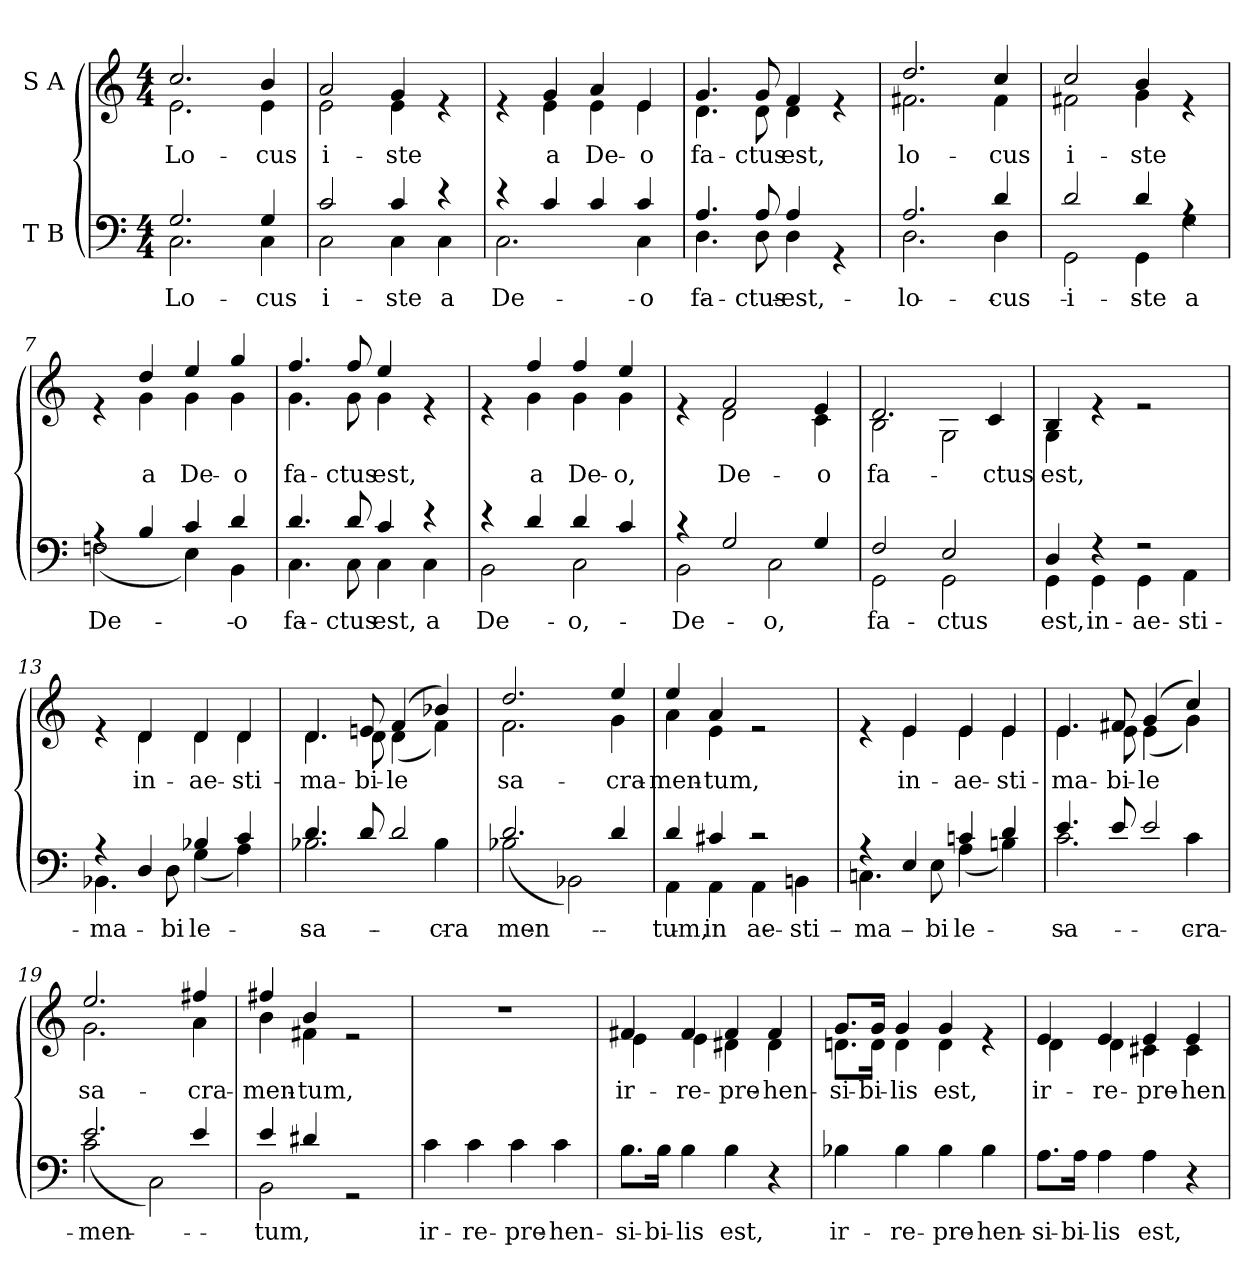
**kern	**text	**kern	**text
*part2	*part2	*part1	*part1
*staff2	*staff2	*staff1	*staff1
*I"T B	*	*I"S A	*
*clefF4	*	*clefG2	*
*k[]	*	*k[]	*
*M4/4	*	*M4/4	*
*MM75	*	*MM75	*
=1	=1	=1	=1
*^	*	*^	*
2.G/	2.C\	Lo-	2.cc/	2.e\	Lo-
4G/	4C\	-cus	4b/	4e\	-cus
=2	=2	=2	=2	=2	=2
2c/	2C\	i-	2a/	2e\	i-
4c/	4C\	-ste	4g/	4e\	-ste
4r	4C\	a	4re	4ryy	.
=3	=3	=3	=3	=3	=3
4r	2.C\	De-	4re	4ryy	.
4c/	.	.	4g/	4e\	a
4c/	.	.	4a/	4e\	De-
4c/	4C\	-o	4e/	4e\	-o
=4	=4	=4	=4	=4	=4
4.A/	4.D\	fa-	4.g/	4.d\	fa-
8A/	8D\	-ctus	8g/	8d\	-ctus
4A/	4D\	est,	4f/	4d\	est,
4rGG	4ryy	.	4re	4ryy	.
=5	=5	=5	=5	=5	=5
2.A/	2.D\	lo-	2.dd/	2.f#X\	lo-
4d/	4D\	-cus	4cc/	4f#\	-cus
=6	=6	=6	=6	=6	=6
2d/	2GG\	i-	2cc/	2f#X\	i-
4d/	4GG\	-ste	4b/	4g\	-ste
4rA	4G\	a	4re	4ryy	.
!!LO:LB:g=z	!!
=7	=7	=7	=7	=7	=7
4rA	(2Fn\	De-	4re	4ryy	.
4B/	.	.	4dd/	4g\	a
4c/	4E\)	.	4ee/	4g\	De-
4d/	4BB\	-o	4gg/	4g\	-o
=8	=8	=8	=8	=8	=8
4.d/	4.C\	fa-	4.ff/	4.g\	fa-
8d/	8C\	-ctus	8ff/	8g\	-ctus
4c/	4C\	est,	4ee/	4g\	est,
4r	4C\	a	4re	4ryy	.
=9	=9	=9	=9	=9	=9
4r	2BB\	De-	4re	4ryy	.
4d/	.	.	4ff/	4g\	a
4d/	2C\	-o,	4ff/	4g\	De-
4c/	.	.	4ee/	4g\	-o,
=10	=10	=10	=10	=10	=10
4r	2BB\	De-	4re	4ryy	.
2G/	.	.	2f/	2d\	De-
.	2C\	-o,	.	.	.
4G/	.	.	4e/	4c\	-o
=11	=11	=11	=11	=11	=11
2F/	2GG\	fa-	2.d/	2B\	fa-
2E/	2GG\	-ctus	.	2G\	.
.	.	.	4c/	.	-ctus
=12	=12	=12	=12	=12	=12
4D/	4GG\	est,	4B/	4G\	est,
4r	4GG\	in-	4re	2.ryy	.
2r	4GG\	-ae-	2re	.	.
.	4AA\	-sti-	.	.	.
!!LO:LB:g=z	!!
=13	=13	=13	=13	=13	=13
4r	4.BB-X\	-ma-	4re	4ryy	.
4D/	.	.	4d/	4d\	in-
.	8D\	-bi-	.	.	.
4B-X/	(4G\	-le	4d/	4d\	-ae-
4c/	4A\)	.	4d/	4d\	-sti-
=14	=14	=14	=14	=14	=14
4.d/	2.B-X\	sa-	4.d/	4.d\	-ma-
8d/	.	.	8eni/	8d\	-bi-
2d/	.	.	(4f/	(4d\	-le
.	4B-\	-cra-	4b-X/)	4f\)	.
=15	=15	=15	=15	=15	=15
2.d/	(2B-X\	-men-	2.dd/	2.f\	sa-
.	2BB-X\)	.	.	.	.
4d/	.	.	4ee/	4g\	-cra-
=16	=16	=16	=16	=16	=16
4d/	4AA\	-tum,	4ee/	4a\	-men-
4c#X/	4AA\	in-	4a/	4e\	-tum,
2r	4AA\	-ae-	2re	2ryy	.
.	4BBn\	-sti-	.	.	.
=17	=17	=17	=17	=17	=17
4r	4.Cn\	-ma-	4re	4ryy	.
4E/	.	.	4e/	4e\	in-
.	8E\	-bi-	.	.	.
4cn/	(4A\	-le	4e/	4e\	-ae-
4d/	4Bn\)	.	4e/	4e\	-sti-
=18	=18	=18	=18	=18	=18
4.e/	2.c\	sa-	4.e/	4.e\	-ma-
8e/	.	.	8f#X/	8e\	-bi-
2e/	.	.	(4g/	(4e\	-le
.	4c\	-cra-	4cc/)	4g\)	.
!!LO:LB:g=z	!!
=19	=19	=19	=19	=19	=19
2.e/	(2c\	-men-	2.ee/	2.g\	sa-
.	2C\)	.	.	.	.
4e/	.	.	4ff#X/	4a\	-cra-
=20	=20	=20	=20	=20	=20
4e/	2BB\	-tum,	4ff#X/	4b\	-men-
4d#X/	.	.	4b/	4f#X\	-tum,
2rGG	2ryy	.	2re	2ryy	.
*v	*v	*	*	*	*
*	*	*v	*v	*
=21	=21	=21	=21
4c\	ir-	1r	.
4c\	-re-	.	.
4c\	-pre-	.	.
4c\	-hen-	.	.
=22	=22	=22	=22
*	*	*^	*
8.B\L	-si-	4f#X/	4e\	ir-
16B\Jk	-bi-	.	.	.
4B\	-lis	4f#/	4e\	-re-
4B\	est,	4f#/	4d#X\	-pre-
4r	.	4f#/	4d#\	-hen-
!!LO:PB:g=z	!!
=23	=23	=23	=23	=23
4B-X\	ir-	8.g/L	8.dn\L	-si-
.	.	16g/Jk	16d\Jk	-bi-
4B-\	-re-	4g/	4d\	-lis
4B-\	-pre-	4g/	4d\	est,
4B-\	-hen-	4re	4ryy	.
=24	=24	=24	=24	=24
8.A\L	-si-	4e/	4d\	ir-
16A\Jk	-bi-	.	.	.
4A\	-lis	4e/	4d\	-re-
4A\	est,	4e/	4c#X\	-pre-
4r	.	4e/	4c#\	-hen-
*	*	*v	*v	*
=	=	=	=
*-	*-	*-	*-
